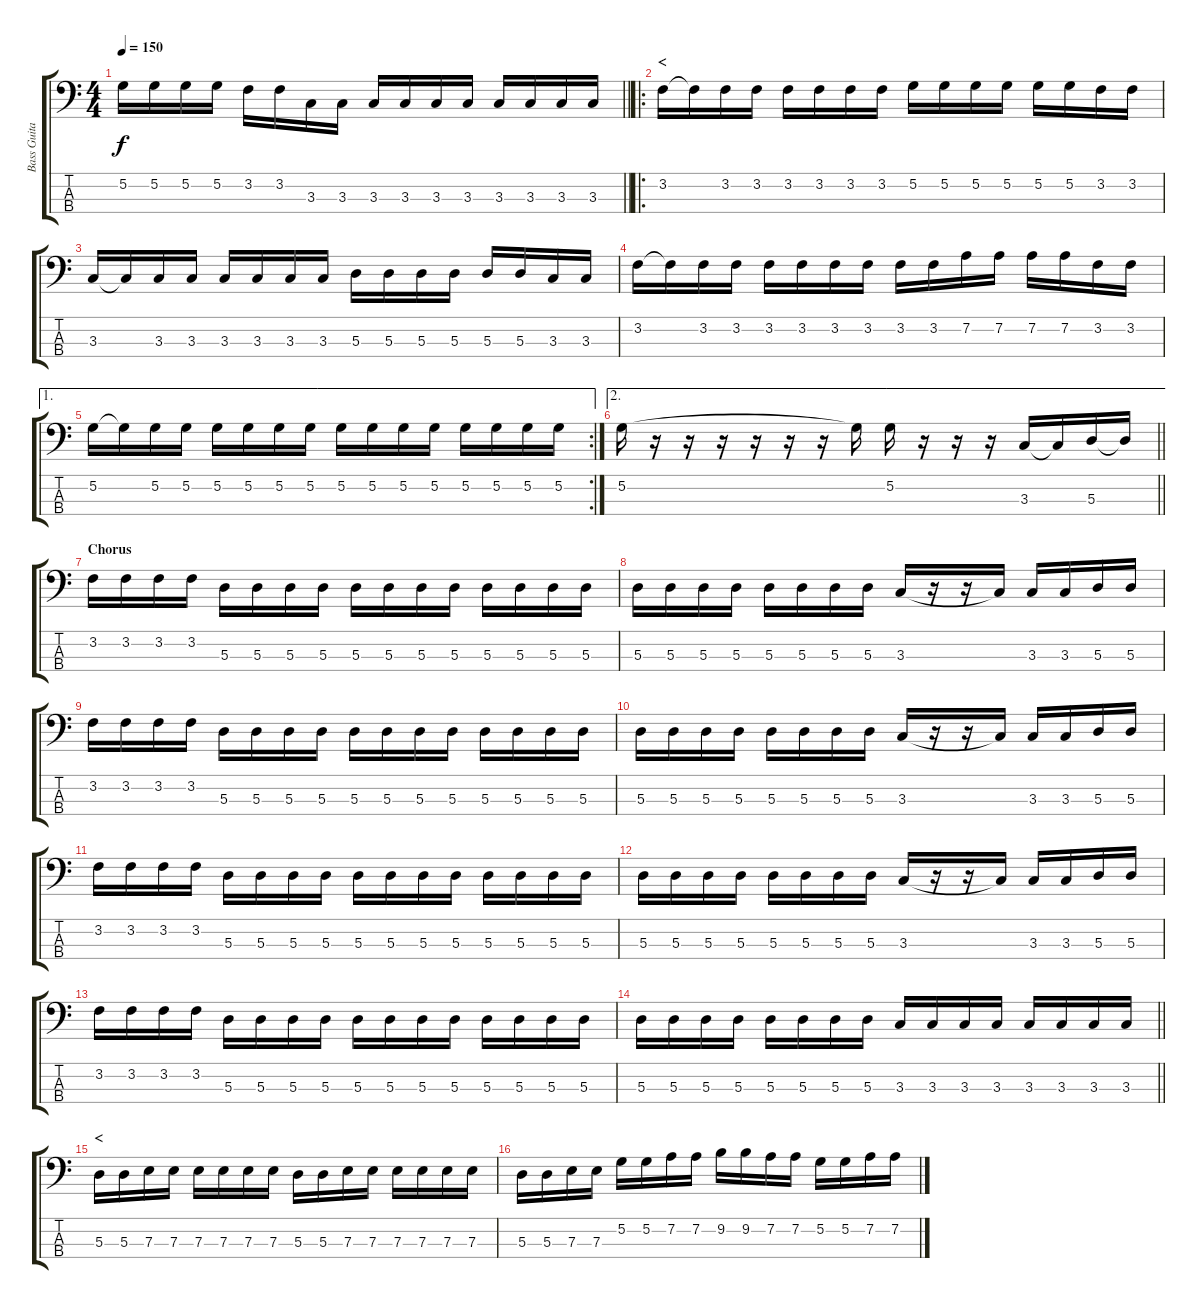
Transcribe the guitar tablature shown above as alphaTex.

\track ("Bass Guitar" "Bass Guita") {instrument electricbassfinger}
\staff {score tabs}
\tuning (G2 D2 A1 E1) {hide}
\ts (4 4)
\tempo 150
\clef f4
\barLineRight lightlight
\ks c
5.2.16{dy f} 5.2.16 5.2.16 5.2.16 3.2.16 3.2.16 3.3.16 3.3.16 3.3.16 3.3.16 3.3.16 3.3.16 3.3.16 3.3.16 3.3.16 3.3.16 |
\ro
\section ("" "<")
3.2.16 3.2{t}.16 3.2.16 3.2.16 3.2.16 3.2.16 3.2.16 3.2.16 5.2.16 5.2.16 5.2.16 5.2.16 5.2.16 5.2.16 3.2.16 3.2.16 |
3.3.16 3.3{t}.16 3.3.16 3.3.16 3.3.16 3.3.16 3.3.16 3.3.16 5.3.16 5.3.16 5.3.16 5.3.16 5.3.16 5.3.16 3.3.16 3.3.16 |
3.2.16 3.2{t}.16 3.2.16 3.2.16 3.2.16 3.2.16 3.2.16 3.2.16 3.2.16 3.2.16 7.2.16 7.2.16 7.2.16 7.2.16 3.2.16 3.2.16 |
\ae 1
\rc 2
5.2.16 5.2{t}.16 5.2.16 5.2.16 5.2.16 5.2.16 5.2.16 5.2.16 5.2.16 5.2.16 5.2.16 5.2.16 5.2.16 5.2.16 5.2.16 5.2.16 |
\ae 2
\barLineRight lightlight
5.2.16 r.16 r.16 r.16 r.16 r.16 r.16 5.2{t}.16 5.2.16 r.16 r.16 r.16 3.3.16 3.3{t}.16 5.3.16 5.3{t}.16 |
\section ("" "Chorus")
3.2.16 3.2.16 3.2.16 3.2.16 5.3.16 5.3.16 5.3.16 5.3.16 5.3.16 5.3.16 5.3.16 5.3.16 5.3.16 5.3.16 5.3.16 5.3.16 |
5.3.16 5.3.16 5.3.16 5.3.16 5.3.16 5.3.16 5.3.16 5.3.16 3.3.16 r.16 r.16 3.3{t}.16 3.3.16 3.3.16 5.3.16 5.3.16 |
3.2.16 3.2.16 3.2.16 3.2.16 5.3.16 5.3.16 5.3.16 5.3.16 5.3.16 5.3.16 5.3.16 5.3.16 5.3.16 5.3.16 5.3.16 5.3.16 |
5.3.16 5.3.16 5.3.16 5.3.16 5.3.16 5.3.16 5.3.16 5.3.16 3.3.16 r.16 r.16 3.3{t}.16 3.3.16 3.3.16 5.3.16 5.3.16 |
3.2.16 3.2.16 3.2.16 3.2.16 5.3.16 5.3.16 5.3.16 5.3.16 5.3.16 5.3.16 5.3.16 5.3.16 5.3.16 5.3.16 5.3.16 5.3.16 |
5.3.16 5.3.16 5.3.16 5.3.16 5.3.16 5.3.16 5.3.16 5.3.16 3.3.16 r.16 r.16 3.3{t}.16 3.3.16 3.3.16 5.3.16 5.3.16 |
3.2.16 3.2.16 3.2.16 3.2.16 5.3.16 5.3.16 5.3.16 5.3.16 5.3.16 5.3.16 5.3.16 5.3.16 5.3.16 5.3.16 5.3.16 5.3.16 |
\barLineRight lightlight
5.3.16 5.3.16 5.3.16 5.3.16 5.3.16 5.3.16 5.3.16 5.3.16 3.3.16 3.3.16 3.3.16 3.3.16 3.3.16 3.3.16 3.3.16 3.3.16 |
\section ("" "<")
5.3.16 5.3.16 7.3.16 7.3.16 7.3.16 7.3.16 7.3.16 7.3.16 5.3.16 5.3.16 7.3.16 7.3.16 7.3.16 7.3.16 7.3.16 7.3.16 |
5.3.16 5.3.16 7.3.16 7.3.16 5.2.16 5.2.16 7.2.16 7.2.16 9.2.16 9.2.16 7.2.16 7.2.16 5.2.16 5.2.16 7.2.16 7.2.16
